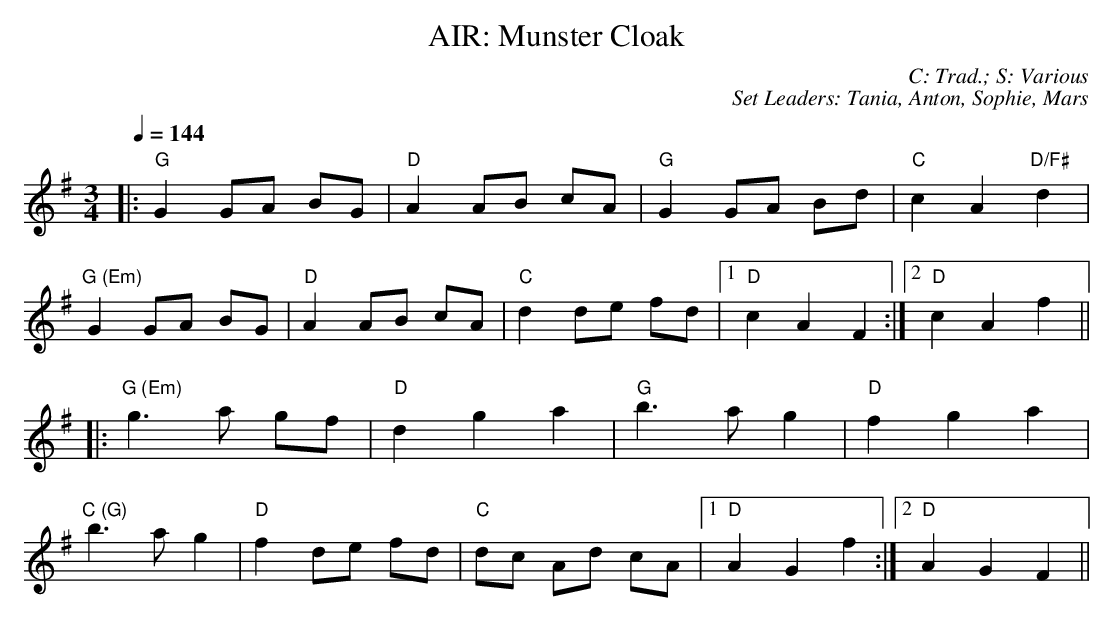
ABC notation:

X:1
T: AIR: Munster Cloak
C: C: Trad.; S: Various
C: Set Leaders: Tania, Anton, Sophie, Mars
M: 3/4
L: 1/8
Q: 1/4=144
K: Gmaj
|:"G"G2 GA BG|"D"A2 AB cA|"G"G2 GA Bd|"C"c2 A2 "D/F#"d2|
"G (Em)"G2 GA BG|"D"A2 AB cA|"C"d2 de fd|1 "D"c2 A2 F2:|2 "D"c2 A2 f2||
|:"G (Em)"g3a gf|"D"d2 g2 a2|"G"b3 a g2|"D"f2 g2 a2|
"C (G)"b3 a g2|"D"f2 de fd|"C"dc Ad cA|1 "D"A2 G2 f2:|2 "D"A2 G2 F2||
